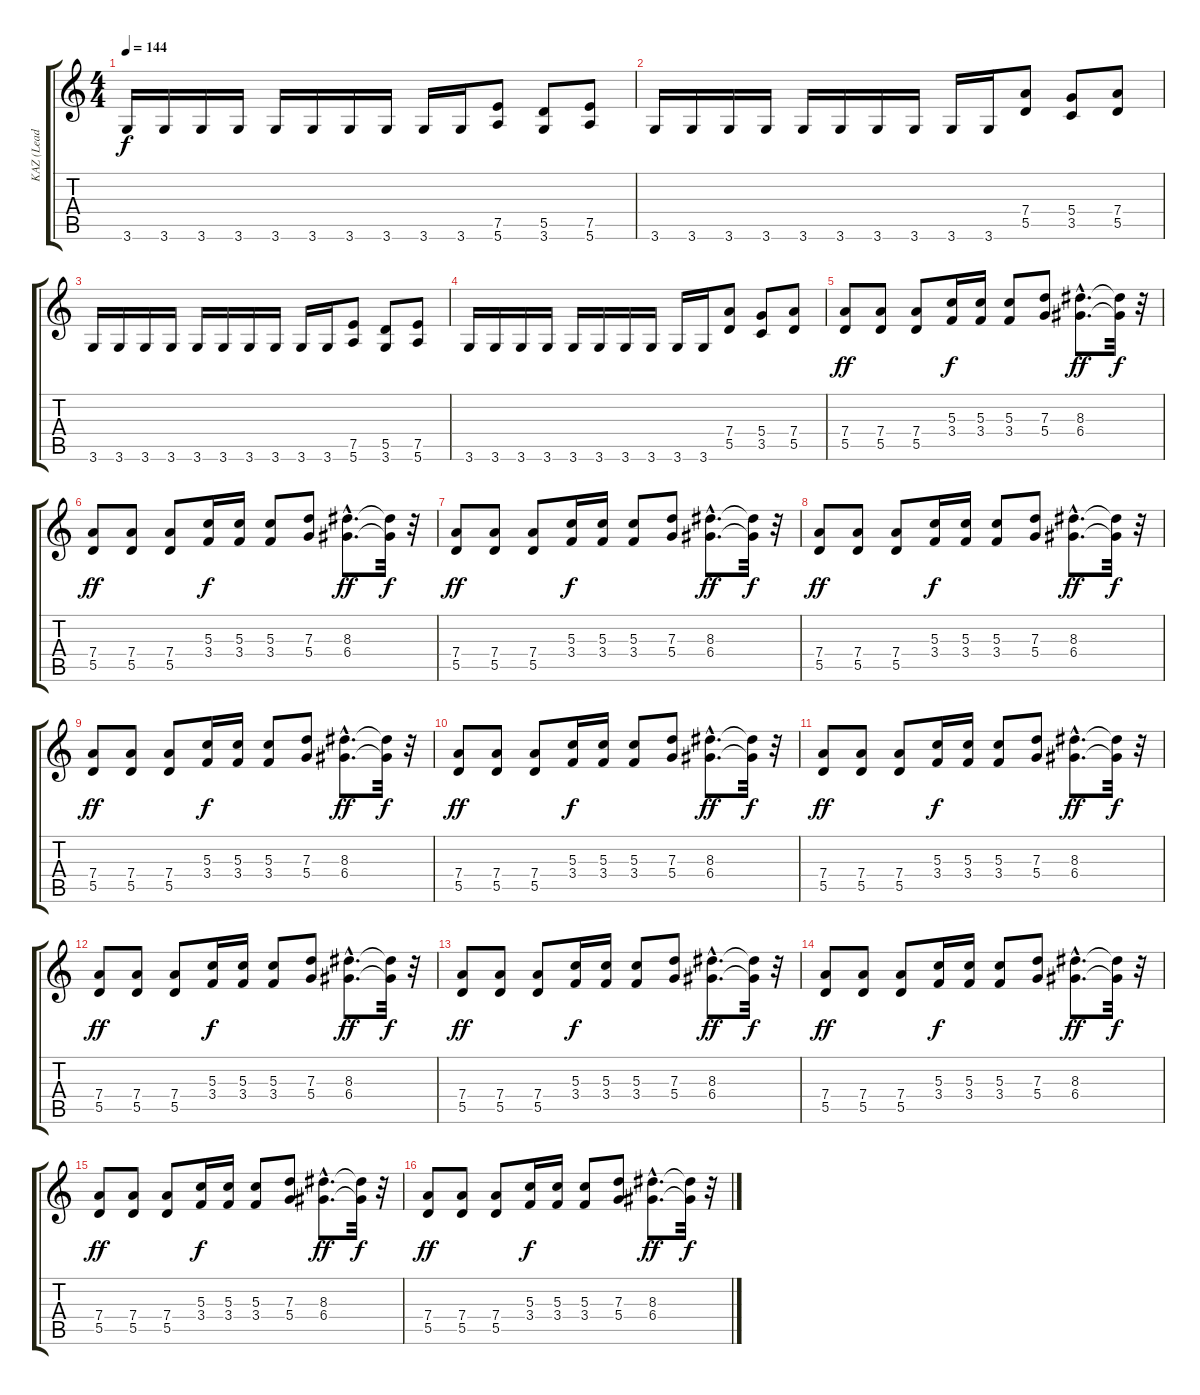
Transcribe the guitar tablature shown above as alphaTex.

\track ("KAZ (Lead Guitars)" "KAZ (Lead ") {instrument distortionguitar}
\staff {score tabs}
\tuning (E4 B3 G3 D3 A2 E2) {hide}
\ts (4 4)
\tempo 144
\clef g2
\ks c
3.6.16{dy f} 3.6.16 3.6.16 3.6.16 3.6.16 3.6.16 3.6.16 3.6.16 3.6.16 3.6.16 (7.5 5.6).8 (5.5 3.6).8 (7.5 5.6).8 |
3.6.16 3.6.16 3.6.16 3.6.16 3.6.16 3.6.16 3.6.16 3.6.16 3.6.16 3.6.16 (7.4 5.5).8 (5.4 3.5).8 (7.4 5.5).8 |
3.6.16 3.6.16 3.6.16 3.6.16 3.6.16 3.6.16 3.6.16 3.6.16 3.6.16 3.6.16 (7.5 5.6).8 (5.5 3.6).8 (7.5 5.6).8 |
3.6.16 3.6.16 3.6.16 3.6.16 3.6.16 3.6.16 3.6.16 3.6.16 3.6.16 3.6.16 (7.4 5.5).8 (5.4 3.5).8 (7.4 5.5).8 |
(7.4 5.5).8{dy ff} (7.4 5.5).8 (7.4 5.5).8 (5.3 3.4).16{dy f} (5.3 3.4).16 (5.3 3.4).8 (7.3 5.4).8 (8.3{hac} 6.4{hac}).8{d dy ff} (8.3{t} 6.4{t}).32{dy f} r.32 |
(7.4 5.5).8{dy ff} (7.4 5.5).8 (7.4 5.5).8 (5.3 3.4).16{dy f} (5.3 3.4).16 (5.3 3.4).8 (7.3 5.4).8 (8.3{hac} 6.4{hac}).8{d dy ff} (8.3{t} 6.4{t}).32{dy f} r.32 |
(7.4 5.5).8{dy ff} (7.4 5.5).8 (7.4 5.5).8 (5.3 3.4).16{dy f} (5.3 3.4).16 (5.3 3.4).8 (7.3 5.4).8 (8.3{hac} 6.4{hac}).8{d dy ff} (8.3{t} 6.4{t}).32{dy f} r.32 |
(7.4 5.5).8{dy ff} (7.4 5.5).8 (7.4 5.5).8 (5.3 3.4).16{dy f} (5.3 3.4).16 (5.3 3.4).8 (7.3 5.4).8 (8.3{hac} 6.4{hac}).8{d dy ff} (8.3{t} 6.4{t}).32{dy f} r.32 |
(7.4 5.5).8{dy ff} (7.4 5.5).8 (7.4 5.5).8 (5.3 3.4).16{dy f} (5.3 3.4).16 (5.3 3.4).8 (7.3 5.4).8 (8.3{hac} 6.4{hac}).8{d dy ff} (8.3{t} 6.4{t}).32{dy f} r.32 |
(7.4 5.5).8{dy ff} (7.4 5.5).8 (7.4 5.5).8 (5.3 3.4).16{dy f} (5.3 3.4).16 (5.3 3.4).8 (7.3 5.4).8 (8.3{hac} 6.4{hac}).8{d dy ff} (8.3{t} 6.4{t}).32{dy f} r.32 |
(7.4 5.5).8{dy ff} (7.4 5.5).8 (7.4 5.5).8 (5.3 3.4).16{dy f} (5.3 3.4).16 (5.3 3.4).8 (7.3 5.4).8 (8.3{hac} 6.4{hac}).8{d dy ff} (8.3{t} 6.4{t}).32{dy f} r.32 |
(7.4 5.5).8{dy ff} (7.4 5.5).8 (7.4 5.5).8 (5.3 3.4).16{dy f} (5.3 3.4).16 (5.3 3.4).8 (7.3 5.4).8 (8.3{hac} 6.4{hac}).8{d dy ff} (8.3{t} 6.4{t}).32{dy f} r.32 |
(7.4 5.5).8{dy ff} (7.4 5.5).8 (7.4 5.5).8 (5.3 3.4).16{dy f} (5.3 3.4).16 (5.3 3.4).8 (7.3 5.4).8 (8.3{hac} 6.4{hac}).8{d dy ff} (8.3{t} 6.4{t}).32{dy f} r.32 |
(7.4 5.5).8{dy ff} (7.4 5.5).8 (7.4 5.5).8 (5.3 3.4).16{dy f} (5.3 3.4).16 (5.3 3.4).8 (7.3 5.4).8 (8.3{hac} 6.4{hac}).8{d dy ff} (8.3{t} 6.4{t}).32{dy f} r.32 |
(7.4 5.5).8{dy ff} (7.4 5.5).8 (7.4 5.5).8 (5.3 3.4).16{dy f} (5.3 3.4).16 (5.3 3.4).8 (7.3 5.4).8 (8.3{hac} 6.4{hac}).8{d dy ff} (8.3{t} 6.4{t}).32{dy f} r.32 |
(7.4 5.5).8{dy ff} (7.4 5.5).8 (7.4 5.5).8 (5.3 3.4).16{dy f} (5.3 3.4).16 (5.3 3.4).8 (7.3 5.4).8 (8.3{hac} 6.4{hac}).8{d dy ff} (8.3{t} 6.4{t}).32{dy f} r.32
